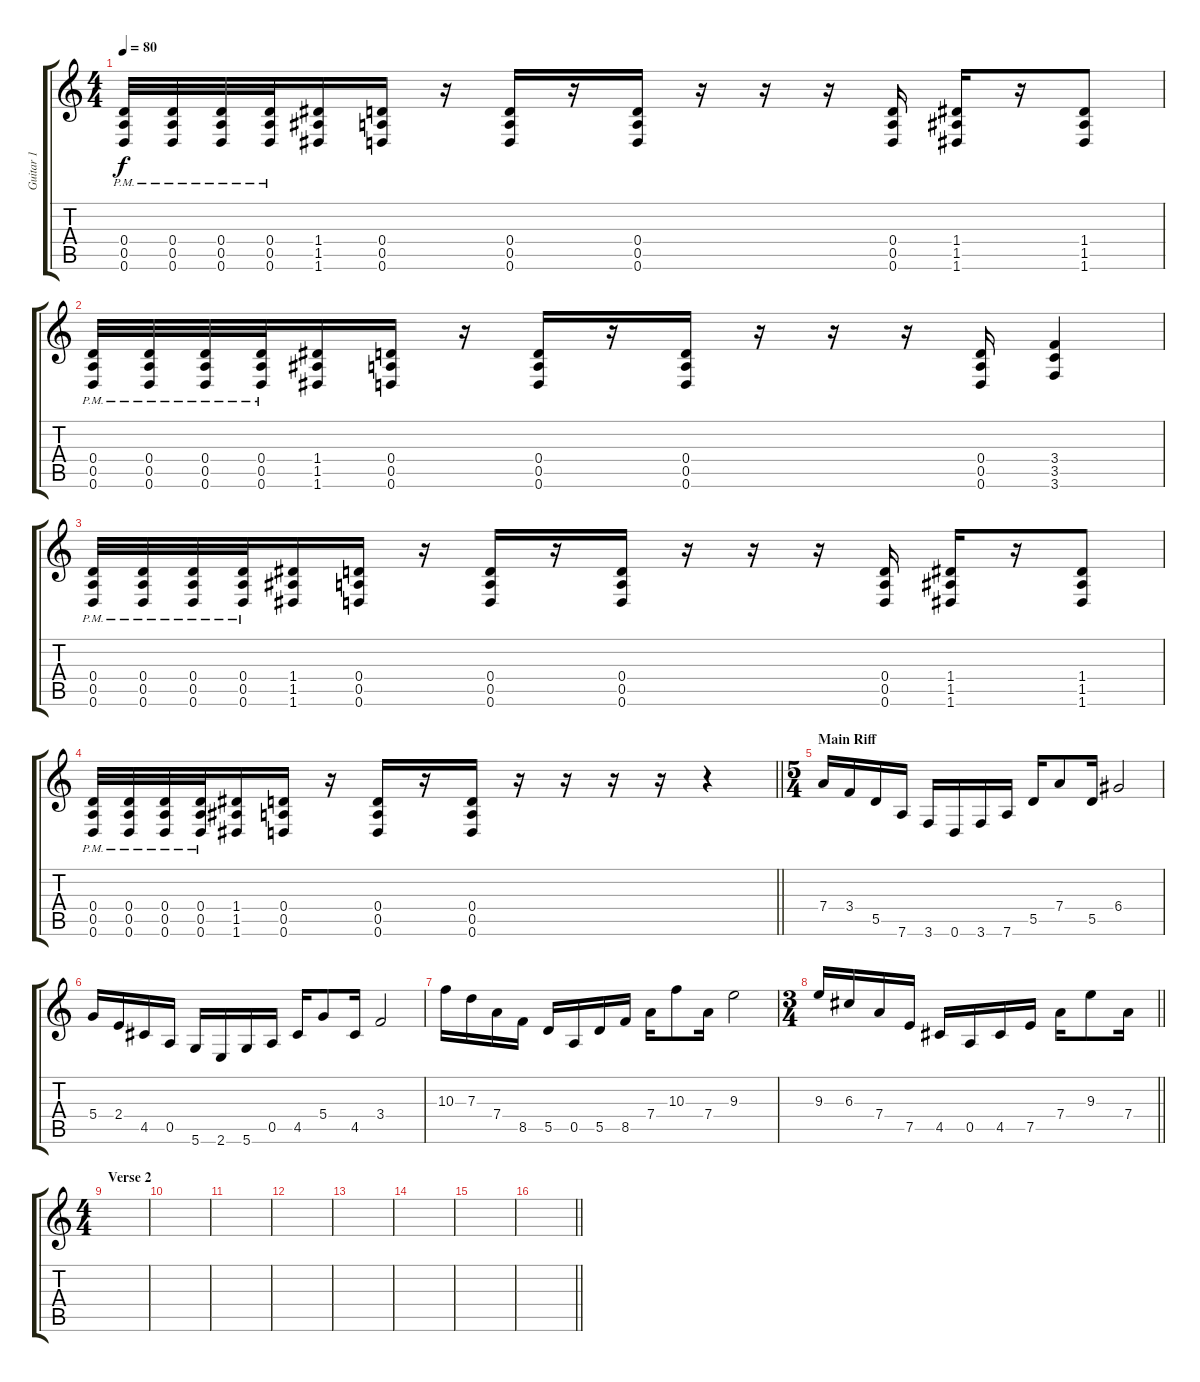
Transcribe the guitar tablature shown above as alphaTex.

\track ("Guitar 1" "Guitar 1") {instrument distortionguitar}
\staff {score tabs}
\tuning (E4 B3 G3 D3 A2 D2) {hide}
\ts (4 4)
\tempo 80
\clef g2
\ks c
(0.4{pm} 0.5{pm} 0.6{pm}).32{dy f} (0.4{pm} 0.5{pm} 0.6{pm}).32 (0.4{pm} 0.5{pm} 0.6{pm}).32 (0.4{pm} 0.5{pm} 0.6{pm}).32 (1.4 1.5 1.6).16 (0.4 0.5 0.6).16 r.16 (0.4 0.5 0.6).16 r.16 (0.4 0.5 0.6).16 r.16 r.16 r.16 (0.4 0.5 0.6).16 (1.4 1.5 1.6).16 r.16 (1.4 1.5 1.6).8 |
(0.4{pm} 0.5{pm} 0.6{pm}).32 (0.4{pm} 0.5{pm} 0.6{pm}).32 (0.4{pm} 0.5{pm} 0.6{pm}).32 (0.4{pm} 0.5{pm} 0.6{pm}).32 (1.4 1.5 1.6).16 (0.4 0.5 0.6).16 r.16 (0.4 0.5 0.6).16 r.16 (0.4 0.5 0.6).16 r.16 r.16 r.16 (0.4 0.5 0.6).16 (3.4 3.5 3.6).4 |
(0.4{pm} 0.5{pm} 0.6{pm}).32 (0.4{pm} 0.5{pm} 0.6{pm}).32 (0.4{pm} 0.5{pm} 0.6{pm}).32 (0.4{pm} 0.5{pm} 0.6{pm}).32 (1.4 1.5 1.6).16 (0.4 0.5 0.6).16 r.16 (0.4 0.5 0.6).16 r.16 (0.4 0.5 0.6).16 r.16 r.16 r.16 (0.4 0.5 0.6).16 (1.4 1.5 1.6).16 r.16 (1.4 1.5 1.6).8 |
\barLineRight lightlight
(0.4{pm} 0.5{pm} 0.6{pm}).32 (0.4{pm} 0.5{pm} 0.6{pm}).32 (0.4{pm} 0.5{pm} 0.6{pm}).32 (0.4{pm} 0.5{pm} 0.6{pm}).32 (1.4 1.5 1.6).16 (0.4 0.5 0.6).16 r.16 (0.4 0.5 0.6).16 r.16 (0.4 0.5 0.6).16 r.16 r.16 r.16 r.16 r.4 |
\ts (5 4)
\section ("" "Main Riff")
7.4.16 3.4.16 5.5.16 7.6.16 3.6.16 0.6.16 3.6.16 7.6.16 5.5.16 7.4.8 5.5.16 6.4.2 |
5.4.16 2.4.16 4.5.16 0.5.16 5.6.16 2.6.16 5.6.16 0.5.16 4.5.16 5.4.8 4.5.16 3.4.2 |
10.3.16 7.3.16 7.4.16 8.5.16 5.5.16 0.5.16 5.5.16 8.5.16 7.4.16 10.3.8 7.4.16 9.3.2 |
\ts (3 4)
\barLineRight lightlight
9.3.16 6.3.16 7.4.16 7.5.16 4.5.16 0.5.16 4.5.16 7.5.16 7.4.16 9.3.8 7.4.16 |
\ts (4 4)
\section ("" "Verse 2")
|
|
|
|
|
|
|
\barLineRight lightlight
